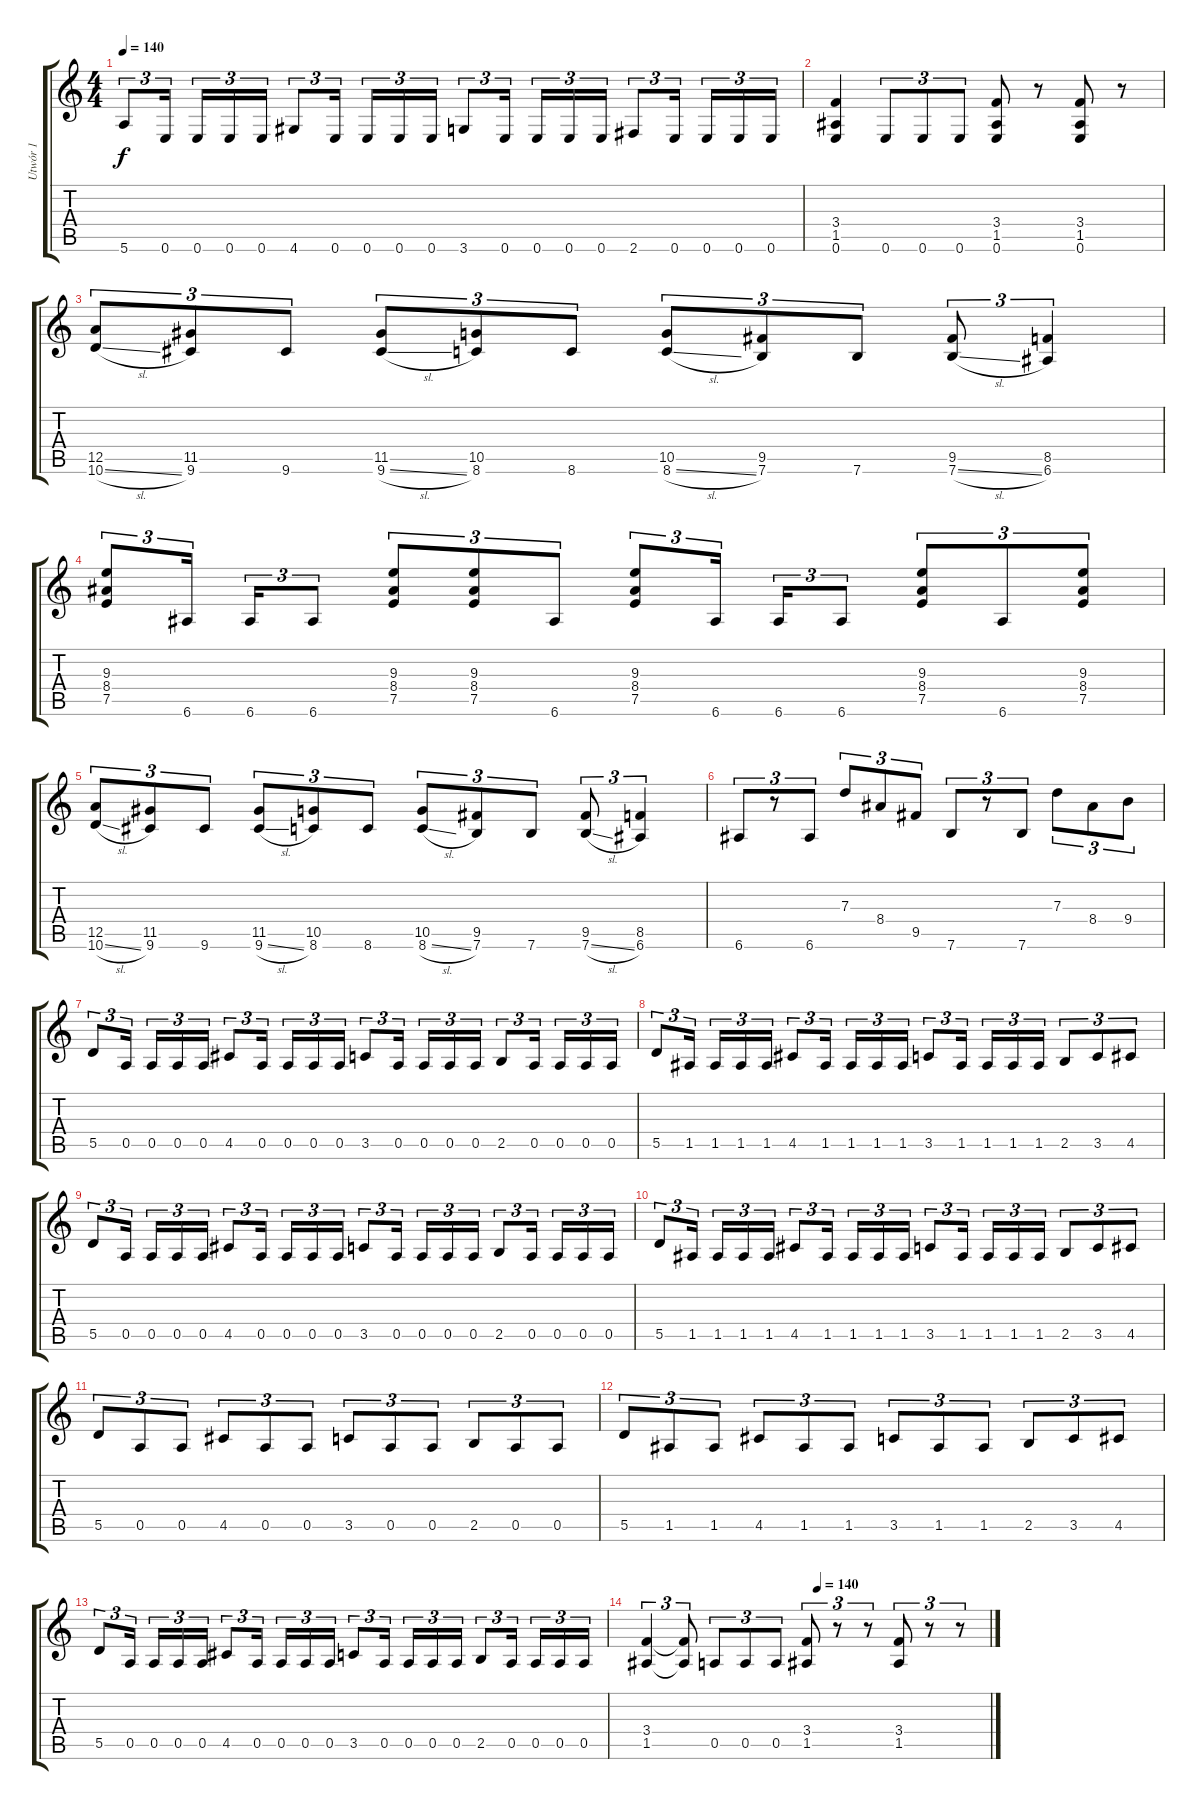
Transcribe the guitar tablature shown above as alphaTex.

\track ("Utwór 1" "Utwór 1") {instrument distortionguitar}
\staff {score tabs}
\tuning (E4 B3 G3 D3 A2 E2) {hide}
\ts (4 4)
\tempo 140
\clef g2
\ks c
5.6.8{tu (3 2) dy f} 0.6.16{tu (3 2) beam splitsecondary} 0.6.16{tu (3 2)} 0.6.16{tu (3 2)} 0.6.16{tu (3 2)} 4.6.8{tu (3 2)} 0.6.16{tu (3 2) beam splitsecondary} 0.6.16{tu (3 2)} 0.6.16{tu (3 2)} 0.6.16{tu (3 2)} 3.6.8{tu (3 2)} 0.6.16{tu (3 2) beam splitsecondary} 0.6.16{tu (3 2)} 0.6.16{tu (3 2)} 0.6.16{tu (3 2)} 2.6.8{tu (3 2)} 0.6.16{tu (3 2) beam splitsecondary} 0.6.16{tu (3 2)} 0.6.16{tu (3 2)} 0.6.16{tu (3 2)} |
(3.4 1.5 0.6).4 0.6.8{tu (3 2)} 0.6.8{tu (3 2)} 0.6.8{tu (3 2)} (3.4 1.5 0.6).8 r.8 (3.4 1.5 0.6).8 r.8 |
(12.5 10.6{sl}).8{tu (3 2)} (11.5 9.6).8{tu (3 2)} 9.6.8{tu (3 2)} (11.5 9.6{sl}).8{tu (3 2)} (10.5 8.6).8{tu (3 2)} 8.6.8{tu (3 2)} (10.5 8.6{sl}).8{tu (3 2)} (9.5 7.6).8{tu (3 2)} 7.6.8{tu (3 2)} (9.5 7.6{sl}).8{tu (3 2)} (8.5 6.6).4{tu (3 2)} |
(9.3 8.4 7.5).8{tu (3 2)} 6.6.16{tu (3 2) beam splitsecondary} 6.6.16{tu (3 2)} 6.6.8{tu (3 2)} (9.3 8.4 7.5).8{tu (3 2)} (9.3 8.4 7.5).8{tu (3 2)} 6.6.8{tu (3 2)} (9.3 8.4 7.5).8{tu (3 2)} 6.6.16{tu (3 2) beam splitsecondary} 6.6.16{tu (3 2)} 6.6.8{tu (3 2)} (9.3 8.4 7.5).8{tu (3 2)} 6.6.8{tu (3 2)} (9.3 8.4 7.5).8{tu (3 2)} |
(12.5 10.6{sl}).8{tu (3 2)} (11.5 9.6).8{tu (3 2)} 9.6.8{tu (3 2)} (11.5 9.6{sl}).8{tu (3 2)} (10.5 8.6).8{tu (3 2)} 8.6.8{tu (3 2)} (10.5 8.6{sl}).8{tu (3 2)} (9.5 7.6).8{tu (3 2)} 7.6.8{tu (3 2)} (9.5 7.6{sl}).8{tu (3 2)} (8.5 6.6).4{tu (3 2)} |
6.6.8{tu (3 2)} r.8{tu (3 2)} 6.6.8{tu (3 2)} 7.3.8{tu (3 2)} 8.4.8{tu (3 2)} 9.5.8{tu (3 2)} 7.6.8{tu (3 2)} r.8{tu (3 2)} 7.6.8{tu (3 2)} 7.3.8{tu (3 2)} 8.4.8{tu (3 2)} 9.4.8{tu (3 2)} |
5.5.8{tu (3 2)} 0.5.16{tu (3 2) beam splitsecondary} 0.5.16{tu (3 2)} 0.5.16{tu (3 2)} 0.5.16{tu (3 2)} 4.5.8{tu (3 2)} 0.5.16{tu (3 2) beam splitsecondary} 0.5.16{tu (3 2)} 0.5.16{tu (3 2)} 0.5.16{tu (3 2)} 3.5.8{tu (3 2)} 0.5.16{tu (3 2) beam splitsecondary} 0.5.16{tu (3 2)} 0.5.16{tu (3 2)} 0.5.16{tu (3 2)} 2.5.8{tu (3 2)} 0.5.16{tu (3 2) beam splitsecondary} 0.5.16{tu (3 2)} 0.5.16{tu (3 2)} 0.5.16{tu (3 2)} |
5.5.8{tu (3 2)} 1.5.16{tu (3 2) beam splitsecondary} 1.5.16{tu (3 2)} 1.5.16{tu (3 2)} 1.5.16{tu (3 2)} 4.5.8{tu (3 2)} 1.5.16{tu (3 2) beam splitsecondary} 1.5.16{tu (3 2)} 1.5.16{tu (3 2)} 1.5.16{tu (3 2)} 3.5.8{tu (3 2)} 1.5.16{tu (3 2) beam splitsecondary} 1.5.16{tu (3 2)} 1.5.16{tu (3 2)} 1.5.16{tu (3 2)} 2.5.8{tu (3 2)} 3.5.8{tu (3 2)} 4.5.8{tu (3 2)} |
5.5.8{tu (3 2)} 0.5.16{tu (3 2) beam splitsecondary} 0.5.16{tu (3 2)} 0.5.16{tu (3 2)} 0.5.16{tu (3 2)} 4.5.8{tu (3 2)} 0.5.16{tu (3 2) beam splitsecondary} 0.5.16{tu (3 2)} 0.5.16{tu (3 2)} 0.5.16{tu (3 2)} 3.5.8{tu (3 2)} 0.5.16{tu (3 2) beam splitsecondary} 0.5.16{tu (3 2)} 0.5.16{tu (3 2)} 0.5.16{tu (3 2)} 2.5.8{tu (3 2)} 0.5.16{tu (3 2) beam splitsecondary} 0.5.16{tu (3 2)} 0.5.16{tu (3 2)} 0.5.16{tu (3 2)} |
5.5.8{tu (3 2)} 1.5.16{tu (3 2) beam splitsecondary} 1.5.16{tu (3 2)} 1.5.16{tu (3 2)} 1.5.16{tu (3 2)} 4.5.8{tu (3 2)} 1.5.16{tu (3 2) beam splitsecondary} 1.5.16{tu (3 2)} 1.5.16{tu (3 2)} 1.5.16{tu (3 2)} 3.5.8{tu (3 2)} 1.5.16{tu (3 2) beam splitsecondary} 1.5.16{tu (3 2)} 1.5.16{tu (3 2)} 1.5.16{tu (3 2)} 2.5.8{tu (3 2)} 3.5.8{tu (3 2)} 4.5.8{tu (3 2)} |
5.5.8{tu (3 2)} 0.5.8{tu (3 2)} 0.5.8{tu (3 2)} 4.5.8{tu (3 2)} 0.5.8{tu (3 2)} 0.5.8{tu (3 2)} 3.5.8{tu (3 2)} 0.5.8{tu (3 2)} 0.5.8{tu (3 2)} 2.5.8{tu (3 2)} 0.5.8{tu (3 2)} 0.5.8{tu (3 2)} |
5.5.8{tu (3 2)} 1.5.8{tu (3 2)} 1.5.8{tu (3 2)} 4.5.8{tu (3 2)} 1.5.8{tu (3 2)} 1.5.8{tu (3 2)} 3.5.8{tu (3 2)} 1.5.8{tu (3 2)} 1.5.8{tu (3 2)} 2.5.8{tu (3 2)} 3.5.8{tu (3 2)} 4.5.8{tu (3 2)} |
5.5.8{tu (3 2)} 0.5.16{tu (3 2) beam splitsecondary} 0.5.16{tu (3 2)} 0.5.16{tu (3 2)} 0.5.16{tu (3 2)} 4.5.8{tu (3 2)} 0.5.16{tu (3 2) beam splitsecondary} 0.5.16{tu (3 2)} 0.5.16{tu (3 2)} 0.5.16{tu (3 2)} 3.5.8{tu (3 2)} 0.5.16{tu (3 2) beam splitsecondary} 0.5.16{tu (3 2)} 0.5.16{tu (3 2)} 0.5.16{tu (3 2)} 2.5.8{tu (3 2)} 0.5.16{tu (3 2) beam splitsecondary} 0.5.16{tu (3 2)} 0.5.16{tu (3 2)} 0.5.16{tu (3 2)} |
\tempo (140 0.5)
(3.4 1.5).4{tu (3 2)} (3.4{t} 1.5{t}).8{tu (3 2)} 0.5.8{tu (3 2)} 0.5.8{tu (3 2)} 0.5.8{tu (3 2)} (3.4 1.5).8{tu (3 2)} r.8{tu (3 2)} r.8{tu (3 2)} (3.4 1.5).8{tu (3 2)} r.8{tu (3 2)} r.8{tu (3 2)}
